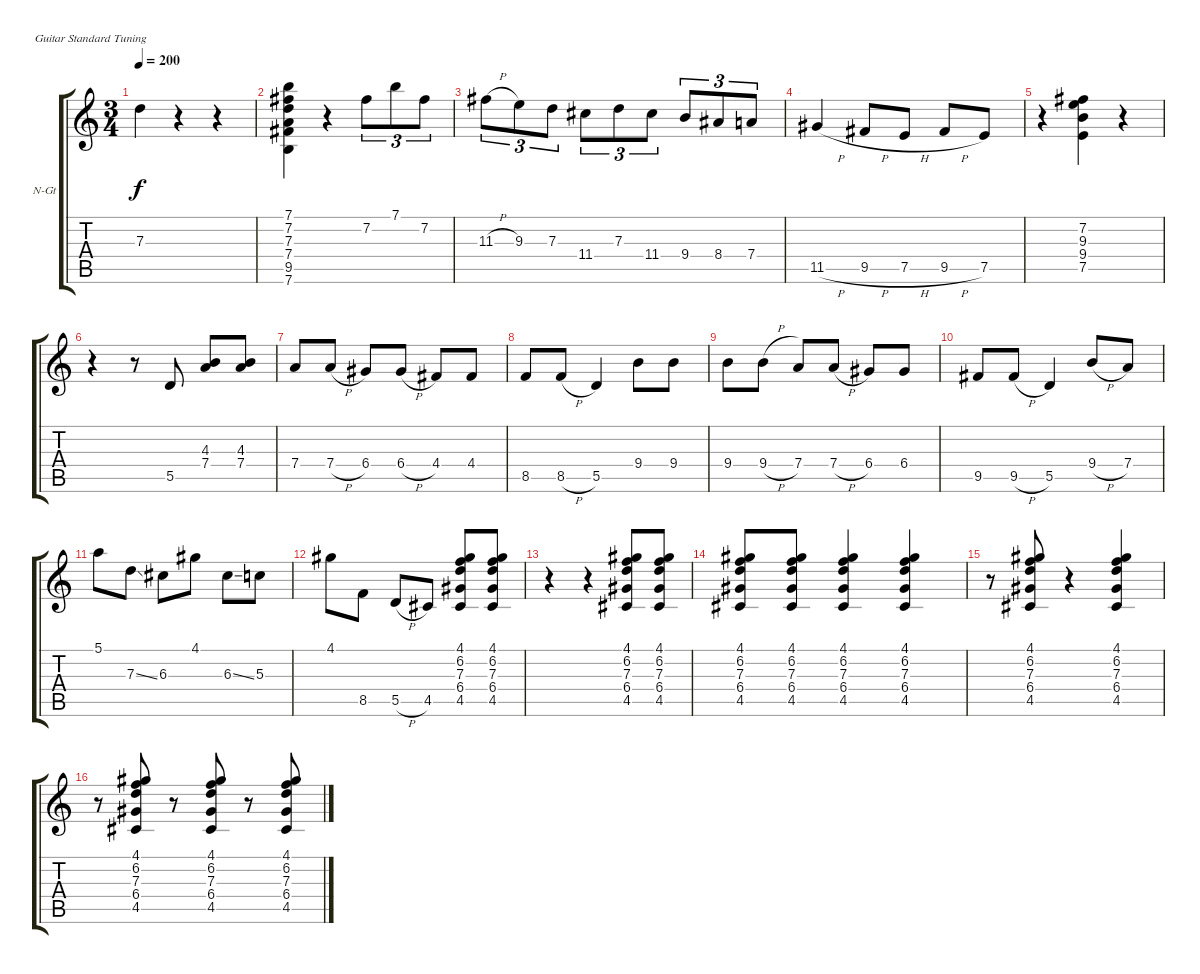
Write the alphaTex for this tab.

\bracketExtendMode groupsimilarinstruments
\firstSystemTrackNameOrientation horizontal
\otherSystemsTrackNameOrientation horizontal
\track ("Piste 1" "N-Gt") {instrument acousticguitarnylon}
\staff {score tabs}
\tuning (E4 B3 G3 D3 A2 E2)
\ts (3 4)
\tempo 200
\clef g2
\ks c
7.3.4{dy f} r.4 r.4 |
(7.1 7.2 7.3 7.4 9.5 7.6).4 r.4 7.2.8{tu (3 2)} 7.1.8{tu (3 2)} 7.2.8{tu (3 2)} |
11.3{h}.8{tu (3 2)} 9.3.8{tu (3 2)} 7.3.8{tu (3 2)} 11.4.8{tu (3 2)} 7.3.8{tu (3 2)} 11.4.8{tu (3 2)} 9.4.8{tu (3 2)} 8.4.8{tu (3 2)} 7.4.8{tu (3 2)} |
11.5{h}.4 9.5{h}.8 7.5{h}.8 9.5{h}.8 7.5.8 |
r.4 (7.2 9.3 9.4 7.5).4 r.4 |
r.4 r.8 5.5.8 (4.3 7.4).8 (4.3 7.4).8 |
7.4.8 7.4{h}.8 6.4.8 6.4{h}.8 4.4.8 4.4.8 |
8.5.8 8.5{h}.8 5.5.4 9.4.8 9.4.8 |
9.4.8 9.4{h}.8 7.4.8 7.4{h}.8 6.4.8 6.4.8 |
9.5.8 9.5{h}.8 5.5.4 9.4{h}.8 7.4.8 |
5.1.8 7.3{ss}.8 6.3.8 4.1.8 6.3{ss}.8 5.3.8 |
4.1.8 8.5.8 5.5{h}.8 4.5.8 (4.1 6.2 7.3 6.4 4.5).8 (4.1 6.2 7.3 6.4 4.5).8 |
r.4 r.4 (4.1 6.2 7.3 6.4 4.5).8 (4.1 6.2 7.3 6.4 4.5).8 |
(4.1 6.2 7.3 6.4 4.5).8 (4.1 6.2 7.3 6.4 4.5).8 (4.1 6.2 7.3 6.4 4.5).4 (4.1 6.2 7.3 6.4 4.5).4 |
r.8 (4.1 6.2 7.3 6.4 4.5).8 r.4 (4.1 6.2 7.3 6.4 4.5).4 |
r.8 (4.1 6.2 7.3 6.4 4.5).8 r.8 (4.1 6.2 7.3 6.4 4.5).8 r.8 (4.1 6.2 7.3 6.4 4.5).8
